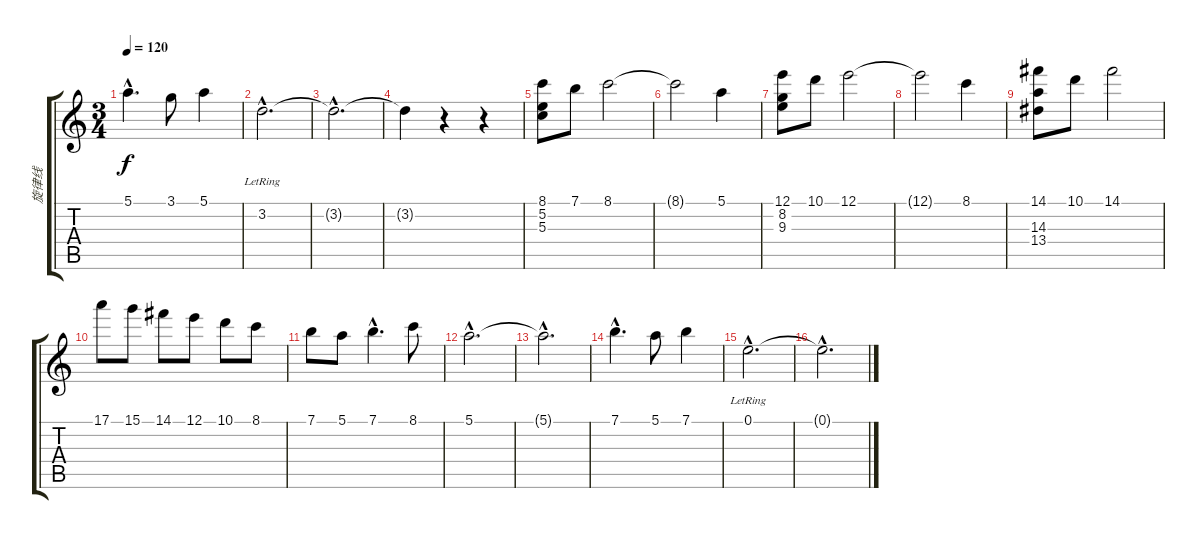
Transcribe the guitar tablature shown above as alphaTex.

\track ("旋律线" "旋律线") {instrument acousticguitarnylon}
\staff {score tabs}
\tuning (E4 B3 G3 D3 A2 E2) {hide}
\ts (3 4)
\tempo 120
\clef g2
\ks c
5.1{hac}.4{d dy f} 3.1.8 5.1.4 |
3.2{hac lr}.2{d} |
3.2{hac t}.2{d} |
3.2{t}.4 r.4 r.4 |
(8.1 5.2 5.3).8 7.1.8 8.1.2 |
8.1{t}.2 5.1.4 |
(12.1 8.2 9.3).8 10.1.8 12.1.2 |
12.1{t}.2 8.1.4 |
(14.1 14.3 13.4).8 10.1.8 14.1.2 |
17.1.8 15.1.8 14.1.8 12.1.8 10.1.8 8.1.8 |
7.1.8 5.1.8 7.1{hac}.4{d} 8.1.8 |
5.1{hac}.2{d} |
5.1{hac t}.2{d} |
7.1{hac}.4{d} 5.1.8 7.1.4 |
0.1{hac lr}.2{d} |
0.1{hac t}.2{d}
